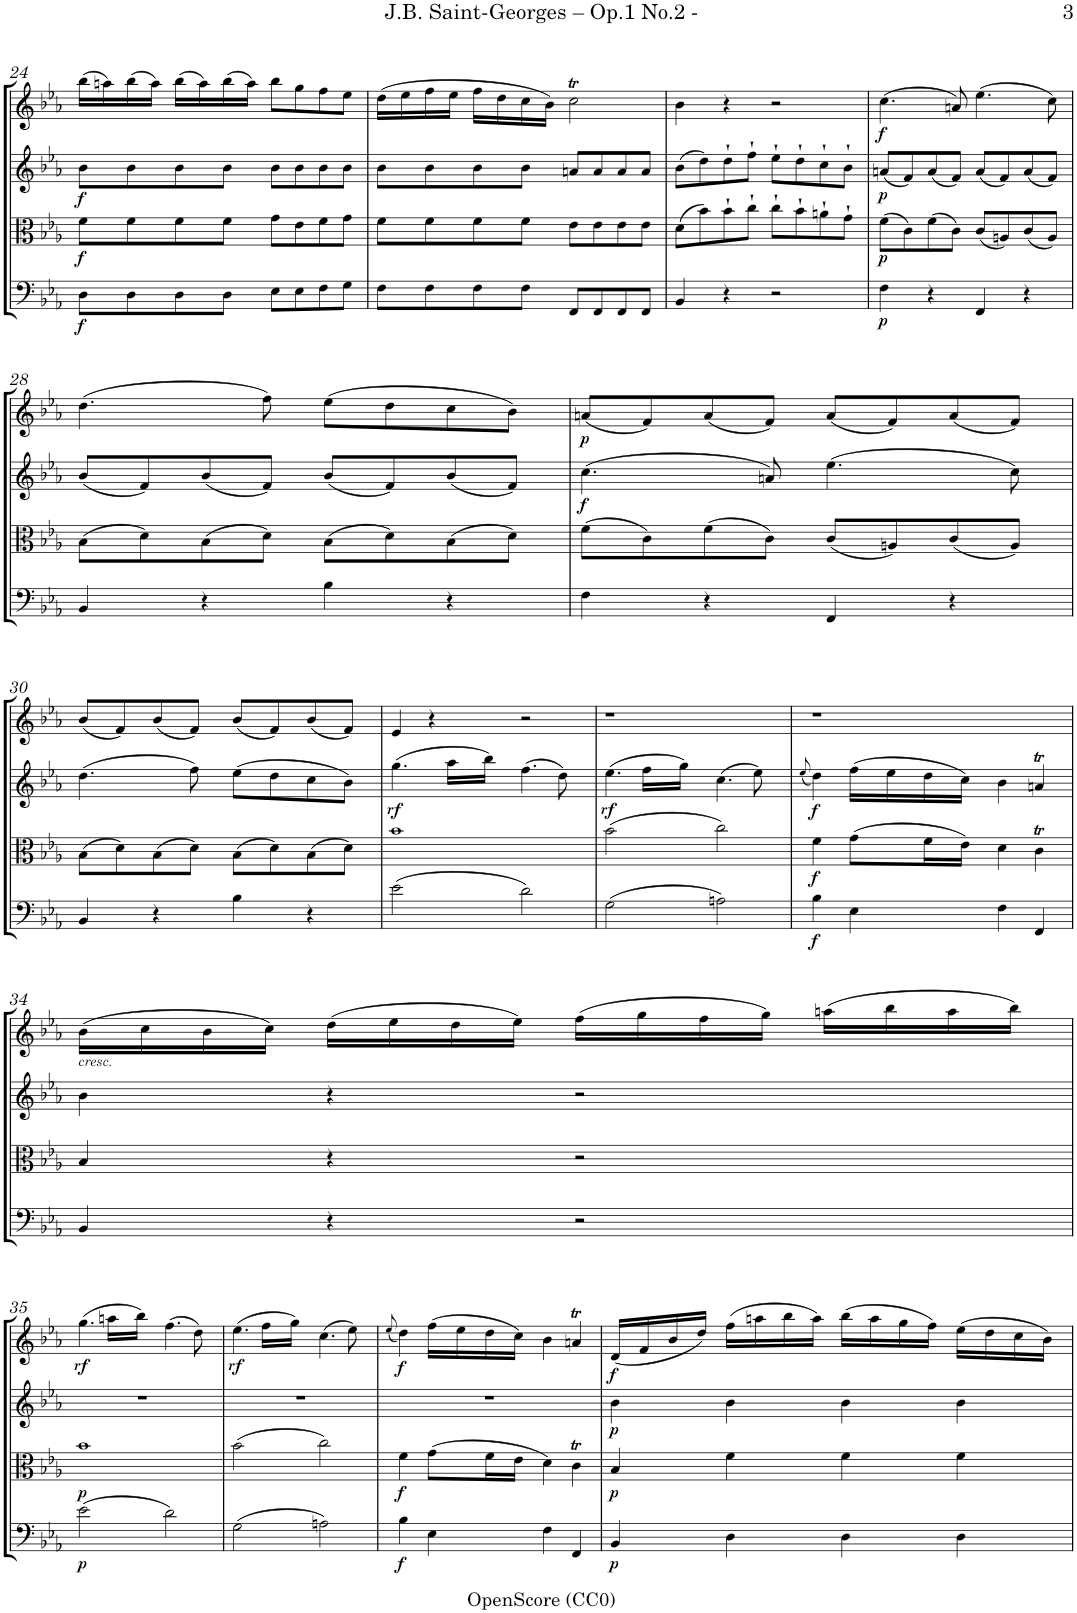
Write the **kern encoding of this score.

**kern	**dynam	**kern	**dynam	**kern	**dynam	**kern	**dynam
*part4	*part4	*part3	*part3	*part2	*part2	*part1	*part1
*staff4	*staff4	*staff3	*staff3	*staff2	*staff2	*staff1	*staff1
*I"Violoncello	*	*I"Viola	*	*I"Violin 2	*	*I"Violin 1	*
*I'Vc	*	*I'Vla	*	*I'Vln	*	*I'Vln	*
!!LO:PB:g=z
*clefF4	*	*clefC3	*	*clefG2	*	*clefG2	*
*k[b-e-a-]	*	*k[b-e-a-]	*	*k[b-e-a-]	*	*k[b-e-a-]	*
*M2/2	*	*M2/2	*	*M2/2	*	*M2/2	*
=24	=24	=24	=24	=24	=24	=24	=24
!	!LO:DY:b	!	!LO:DY:b	!	!LO:DY:b	!	!
8D\L	f	8f\L	f	8b-\L	f	(16bb-\LL	.
.	.	.	.	.	.	16aan\)	.
8D\	.	8f\	.	8b-\	.	(16bb-\	.
.	.	.	.	.	.	16aa\JJ)	.
8D\	.	8f\	.	8b-\	.	(16bb-\LL	.
.	.	.	.	.	.	16aa\)	.
8D\J	.	8f\J	.	8b-\J	.	(16bb-\	.
.	.	.	.	.	.	16aa\JJ)	.
8E-\L	.	8g\L	.	8b-\L	.	8bb-\L	.
8E-\	.	8e-\	.	8b-\	.	8gg\	.
8F\	.	8f\	.	8b-\	.	8ff\	.
8G\J	.	8g\J	.	8b-\J	.	8ee-\J	.
=25	=25	=25	=25	=25	=25	=25	=25
8F\L	.	8f\L	.	8b-\L	.	(16dd\LL	.
.	.	.	.	.	.	16ee-\	.
8F\	.	8f\	.	8b-\	.	16ff\	.
.	.	.	.	.	.	16ee-\JJ	.
8F\	.	8f\	.	8b-\	.	16ff\LL	.
.	.	.	.	.	.	16dd\	.
8F\J	.	8f\J	.	8b-\J	.	16cc\	.
.	.	.	.	.	.	16b-\JJ)	.
8FF/L	.	8e-\L	.	8an/L	.	2ccT\	.
8FF/	.	8e-\	.	8a/	.	.	.
8FF/	.	8e-\	.	8a/	.	.	.
8FF/J	.	8e-\J	.	8a/J	.	.	.
=26	=26	=26	=26	=26	=26	=26	=26
4BB-/	.	(8d\L	.	(8b-\L	.	4b-\	.
.	.	8b-\)	.	8dd\)	.	.	.
4r	.	8b-`\	.	8dd`\	.	4r	.
.	.	8cc`\J	.	8ff`\J	.	.	.
2r	.	8cc`\L	.	8ee-`\L	.	2r	.
.	.	8b-`\	.	8dd`\	.	.	.
.	.	8an`\	.	8cc`\	.	.	.
.	.	8g`\J	.	8b-`\J	.	.	.
=27	=27	=27	=27	=27	=27	=27	=27
!	!LO:DY:b	!	!LO:DY:b	!	!LO:DY:b	!	!LO:DY:b
4F\	p	(8f\L	p	(8an/L	p	(4.cc\	f
.	.	8c\)	.	8f/)	.	.	.
4r	.	(8f\	.	(8a/	.	.	.
.	.	8c\J)	.	8f/J)	.	8an/)	.
4FF/	.	(8c/L	.	(8a/L	.	(4.ee-\	.
.	.	8An/)	.	8f/)	.	.	.
4r	.	(8c/	.	(8a/	.	.	.
.	.	8A/J)	.	8f/J)	.	8cc\)	.
!!LO:LB:g=z
=28	=28	=28	=28	=28	=28	=28	=28
4BB-/	.	(8B-\L	.	(8b-/L	.	(4.dd\	.
.	.	8d\)	.	8f/)	.	.	.
4r	.	(8B-\	.	(8b-/	.	.	.
.	.	8d\J)	.	8f/J)	.	8ff\)	.
4B-\	.	(8B-\L	.	(8b-/L	.	(8ee-\L	.
.	.	8d\)	.	8f/)	.	8dd\	.
4r	.	(8B-\	.	(8b-/	.	8cc\	.
.	.	8d\J)	.	8f/J)	.	8b-\J)	.
=29	=29	=29	=29	=29	=29	=29	=29
!	!	!	!	!	!LO:DY:b	!	!LO:DY:b
4F\	.	(8f\L	.	(4.cc\	f	(8an/L	p
.	.	8c\)	.	.	.	8f/)	.
4r	.	(8f\	.	.	.	(8a/	.
.	.	8c\J)	.	8an/)	.	8f/J)	.
4FF/	.	(8c/L	.	(4.ee-\	.	(8a/L	.
.	.	8An/)	.	.	.	8f/)	.
4r	.	(8c/	.	.	.	(8a/	.
.	.	8A/J)	.	8cc\)	.	8f/J)	.
!!LO:LB:g=z
=30	=30	=30	=30	=30	=30	=30	=30
4BB-/	.	(8B-\L	.	(4.dd\	.	(8b-/L	.
.	.	8d\)	.	.	.	8f/)	.
4r	.	(8B-\	.	.	.	(8b-/	.
.	.	8d\J)	.	8ff\)	.	8f/J)	.
4B-\	.	(8B-\L	.	(8ee-\L	.	(8b-/L	.
.	.	8d\)	.	8dd\	.	8f/)	.
4r	.	(8B-\	.	8cc\	.	(8b-/	.
.	.	8d\J)	.	8b-\J)	.	8f/J)	.
=31	=31	=31	=31	=31	=31	=31	=31
!	!	!	!	!	!LO:DY:b	!	!
(2e-\	.	1b-	.	(4.gg\	rf	4e-/	.
.	.	.	.	.	.	4r	.
.	.	.	.	16aa-\LL	.	.	.
.	.	.	.	16bb-\JJ)	.	.	.
2d\)	.	.	.	(4.ff\	.	2r	.
.	.	.	.	8dd\)	.	.	.
=32	=32	=32	=32	=32	=32	=32	=32
!	!	!	!	!	!LO:DY:b	!	!
(2G\	.	(2b-\	.	(4.ee-\	rf	1r	.
.	.	.	.	16ff\LL	.	.	.
.	.	.	.	16gg\JJ)	.	.	.
2An\)	.	2cc\)	.	(4.cc\	.	.	.
.	.	.	.	8ee-\)	.	.	.
=33	=33	=33	=33	=33	=33	=33	=33
.	.	.	.	(8qee-/	.	.	.
!	!LO:DY:b	!	!LO:DY:b	!	!LO:DY:b	!	!
4B-\	f	4f\	f	4dd\)	f	1r	.
4E-\	.	(8g\L	.	(16ff\LL	.	.	.
.	.	.	.	16ee-\	.	.	.
.	.	16f\L	.	16dd\	.	.	.
.	.	16e-\JJ)	.	16cc\JJ)	.	.	.
4F\	.	4d\	.	4b-\	.	.	.
4FF/	.	4cT\	.	4ant/	.	.	.
!!LO:LB:g=z
=34	=34	=34	=34	=34	=34	=34	=34
!	!	!	!	!	!	!LO:TX:b:i:t=cresc.	!
4BB-/	.	4B-/	.	4b-\	.	(16b-\LL	.
.	.	.	.	.	.	16cc\	.
.	.	.	.	.	.	16b-\	.
.	.	.	.	.	.	16cc\JJ)	.
4r	.	4r	.	4r	.	(16dd\LL	.
.	.	.	.	.	.	16ee-\	.
.	.	.	.	.	.	16dd\	.
.	.	.	.	.	.	16ee-\JJ)	.
2r	.	2r	.	2r	.	(16ff\LL	.
.	.	.	.	.	.	16gg\	.
.	.	.	.	.	.	16ff\	.
.	.	.	.	.	.	16gg\JJ)	.
.	.	.	.	.	.	(16aan\LL	.
.	.	.	.	.	.	16bb-\	.
.	.	.	.	.	.	16aa\	.
.	.	.	.	.	.	16bb-\JJ)	.
!!LO:LB:g=z
=35	=35	=35	=35	=35	=35	=35	=35
!	!LO:DY:b	!	!LO:DY:b	!	!	!	!LO:DY:b
(2e-\	p	1b-	p	1r	.	(4.gg\	rf
.	.	.	.	.	.	16aan\LL	.
.	.	.	.	.	.	16bb-\JJ)	.
2d\)	.	.	.	.	.	(4.ff\	.
.	.	.	.	.	.	8dd\)	.
=36	=36	=36	=36	=36	=36	=36	=36
!	!	!	!	!	!	!	!LO:DY:b
(2G\	.	(2b-\	.	1r	.	(4.ee-\	rf
.	.	.	.	.	.	16ff\LL	.
.	.	.	.	.	.	16gg\JJ)	.
2An\)	.	2cc\)	.	.	.	(4.cc\	.
.	.	.	.	.	.	8ee-\)	.
=37	=37	=37	=37	=37	=37	=37	=37
.	.	.	.	.	.	(8qee-/	.
!	!LO:DY:b	!	!LO:DY:b	!	!	!	!LO:DY:b
4B-\	f	4f\	f	1r	.	4dd\)	f
4E-\	.	(8g\L	.	.	.	(16ff\LL	.
.	.	.	.	.	.	16ee-\	.
.	.	16f\L	.	.	.	16dd\	.
.	.	16e-\JJ	.	.	.	16cc\JJ)	.
4F\	.	4d\)	.	.	.	4b-\	.
4FF/	.	4cT\	.	.	.	4ant/	.
=38	=38	=38	=38	=38	=38	=38	=38
!	!LO:DY:b	!	!LO:DY:b	!	!LO:DY:b	!	!LO:DY:b
4BB-/	p	4B-/	p	4b-\	p	(16d/LL	f
.	.	.	.	.	.	16f/	.
.	.	.	.	.	.	16b-/	.
.	.	.	.	.	.	16dd/JJ)	.
4D\	.	4f\	.	4b-\	.	(16ff\LL	.
.	.	.	.	.	.	16aan\	.
.	.	.	.	.	.	16bb-\	.
.	.	.	.	.	.	16aa\JJ)	.
4D\	.	4f\	.	4b-\	.	(16bb-\LL	.
.	.	.	.	.	.	16aa\	.
.	.	.	.	.	.	16gg\	.
.	.	.	.	.	.	16ff\JJ)	.
4D\	.	4f\	.	4b-\	.	(16ee-\LL	.
.	.	.	.	.	.	16dd\	.
.	.	.	.	.	.	16cc\	.
.	.	.	.	.	.	16b-\JJ)	.
=	=	=	=	=	=	=	=
*-	*-	*-	*-	*-	*-	*-	*-
